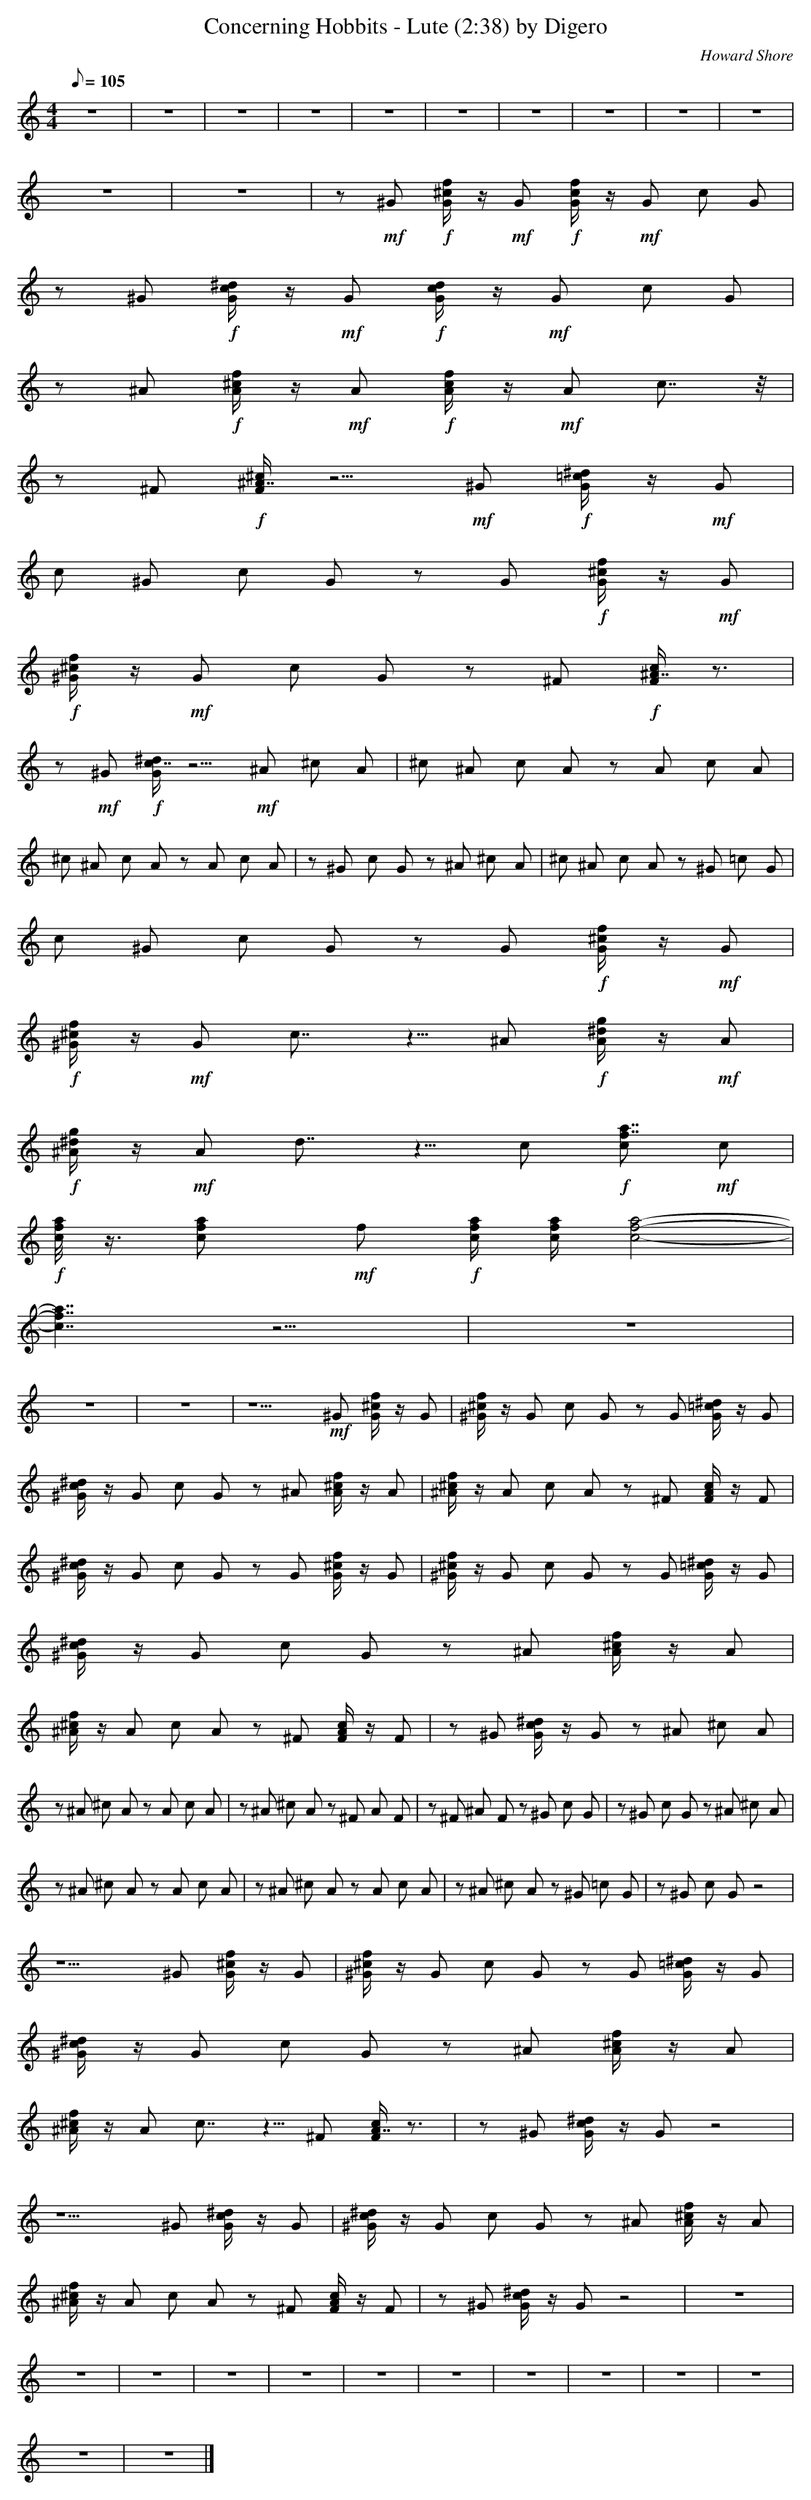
X:1
T:Concerning Hobbits - Lute (2:38) by Digero
C:Howard Shore
M:4/4
Q:105
K:C maj
z8 | z8 | z8 | z8 | z8 | z8 | z8 | z8 | z8 | z8 |
z8 | z8 | z +mf+ ^G +f+ [G/^cf/] z/ +mf+ G +f+ [G/cf/] z/ +mf+ G c G |
z ^G +f+ [G/c^d/] z/ +mf+ G +f+ [G/cd/] z/ +mf+ G c G |
z ^A +f+ [A/^cf/] z/ +mf+ A +f+ [A/cf/] z/ +mf+ A c7/4 z/4 |
z ^F +f+ [F/^A7/4^c/] z5/2 +mf+ ^G +f+ [G/=c^d/] z/ +mf+ G |
c ^G c G z G +f+ [G/^cf/] z/ +mf+ G |
+f+ [^G/^cf/] z/ +mf+ G c G z ^F +f+ [F/^A7/4c/] z3/2 |
z +mf+ ^G +f+ [G/c7/4^d/] z5/2 +mf+ ^A ^c A | ^c ^A c A z A c A |
^c ^A c A z A c A | z ^G c G z ^A ^c A | ^c ^A c A z ^G =c G |
c ^G c G z G +f+ [G/^cf/] z/ +mf+ G |
+f+ [^G/^cf/] z/ +mf+ G c7/4 z5/4 ^A +f+ [A/^dg/] z/ +mf+ A |
+f+ [^A/^dg/] z/ +mf+ A d7/4 z5/4 c +f+ [cf7/4a7/4] +mf+ c |
+f+ [c/4fa/4] z3/4 [c2fa2] +mf+ f +f+ [c/f/a/] [c/f/a/] [c4-f4-a4-] |
[c7/2f7/2a7/2] z9/2 | z8 |
z8 | z8 | z5 +mf+ ^G [G/^cf/] z/ G | [^G/^c/f/] z/ G c G z G [G/=c^d/] z/ G |
[^G/c/^d/] z/ G c G z ^A [A/^cf/] z/ A | [^A/^c/f/] z/ A c A z ^F [F/Ac/] z/ F |
[^G/c/^d/] z/ G c G z G [G/^cf/] z/ G | [^G/^c/f/] z/ G c G z G [G/=c^d/] z/ G |
[^G/c/^d/] z/ G c G z ^A [A/^cf/] z/ A |
[^A/^c/f/] z/ A c A z ^F [F/Ac/] z/ F | z ^G [G/c^d/] z/ G z ^A ^c A |
z ^A ^c A z A c A | z ^A ^c A z ^F A F | z ^F ^A F z ^G c G | z ^G c G z ^A ^c A |
z ^A ^c A z A c A | z ^A ^c A z A c A | z ^A ^c A z ^G =c G | z ^G c G z4 |
z5 ^G [G/^cf/] z/ G | [^G/^cf/] z/ G c G z G [G/=c^d/] z/ G |
[^G/c^d/] z/ G c G z ^A [A/^cf/] z/ A |
[^A/^cf/] z/ A c7/4 z5/4 ^F [F/A7/4c/] z3/2 | z ^G [G/c^d/] z/ G z4 |
z5 ^G [G/c^d/] z/ G | [^G/c^d/] z/ G c G z ^A [A/^cf/] z/ A |
[^A/^cf/] z/ A c A z ^F [F/Ac/] z/ F | z ^G [G/c^d/] z/ G z4 | z8 |
z8 | z8 | z8 | z8 | z8 | z8 | z8 | z8 | z8 | z8 |
z8 | z8 |]
